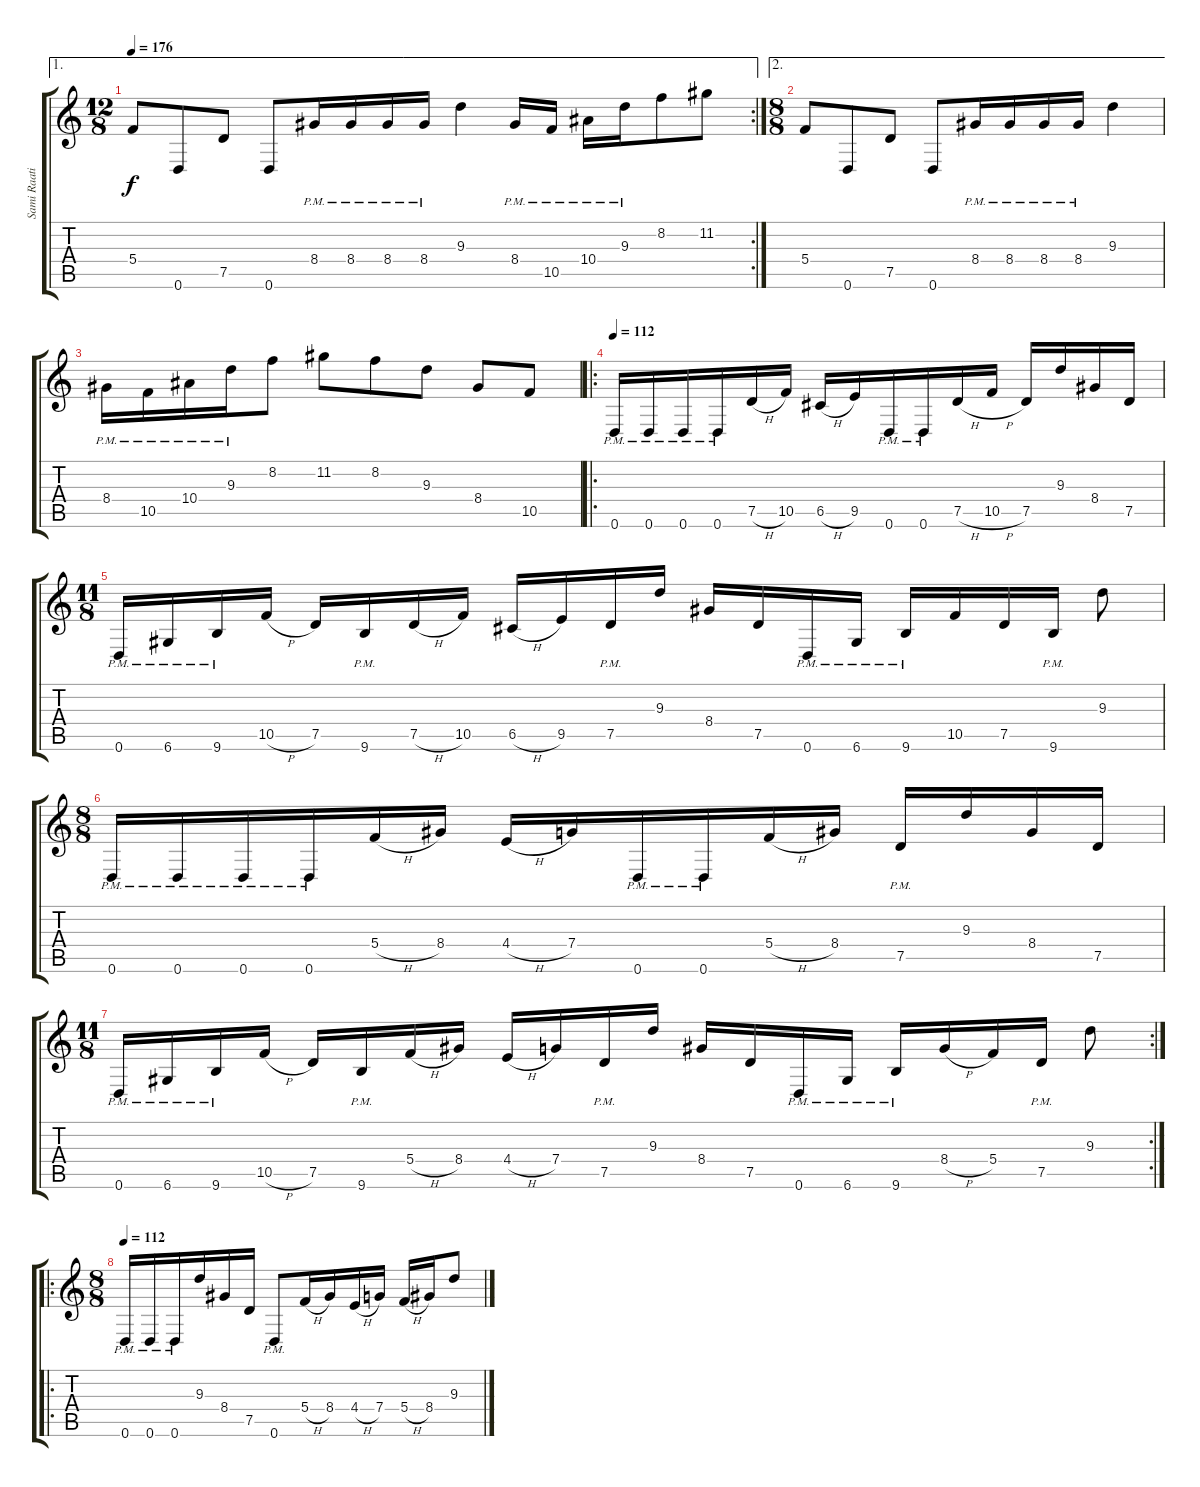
\track ("Sami Raatikainen" "Sami Raati") {instrument distortionguitar}
\staff {score tabs}
\tuning (D4 A3 F3 C3 G2 D2) {hide}
\ae 1
\rc 2
\ts (12 8)
\tempo 176
\clef g2
\ks c
5.4.8{dy f} 0.6.8 7.5.8 0.6.8 8.4{pm}.16 8.4{pm}.16 8.4{pm}.16 8.4{pm}.16 9.3.4 8.4{pm}.16 10.5{pm}.16 10.4{pm}.16 9.3{pm}.16 8.2.8 11.2.8 |
\ae 2
\ts (8 8)
5.4.8 0.6.8 7.5.8 0.6.8 8.4{pm}.16 8.4{pm}.16 8.4{pm}.16 8.4{pm}.16 9.3.4 |
8.4{pm}.16 10.5{pm}.16 10.4{pm}.16 9.3{pm}.16 8.2.8 11.2.8 8.2.8 9.3.8 8.4.8 10.5.8 |
\ro
\tempo 112
0.6{pm}.16 0.6{pm}.16 0.6{pm}.16 0.6{pm}.16 7.5{h}.16 10.5.16 6.5{h}.16 9.5.16 0.6{pm}.16 0.6{pm}.16 7.5{h}.16 10.5{h}.16 7.5.16 9.3.16 8.4.16 7.5.16 |
\ts (11 8)
0.6{pm}.16 6.6{pm}.16 9.6{pm}.16 10.5{h}.16 7.5.16 9.6{pm}.16 7.5{h}.16 10.5.16 6.5{h}.16 9.5.16 7.5{pm}.16 9.3.16 8.4.16 7.5.16 0.6{pm}.16 6.6{pm}.16 9.6{pm}.16 10.5.16 7.5.16 9.6{pm}.16 9.3.8 |
\ts (8 8)
0.6{pm}.16 0.6{pm}.16 0.6{pm}.16 0.6{pm}.16 5.4{h}.16 8.4.16 4.4{h}.16 7.4.16 0.6{pm}.16 0.6{pm}.16 5.4{h}.16 8.4.16 7.5{pm}.16 9.3.16 8.4.16 7.5.16 |
\rc 2
\ts (11 8)
0.6{pm}.16 6.6{pm}.16 9.6{pm}.16 10.5{h}.16 7.5.16 9.6{pm}.16 5.4{h}.16 8.4.16 4.4{h}.16 7.4.16 7.5{pm}.16 9.3.16 8.4.16 7.5.16 0.6{pm}.16 6.6{pm}.16 9.6{pm}.16 8.4{h}.16 5.4.16 7.5{pm}.16 9.3.8 |
\ro
\ts (8 8)
\tempo 112
0.6{pm}.16 0.6{pm}.16 0.6{pm}.16 9.3.16 8.4.16 7.5.16 0.6{pm}.8 5.4{h}.16 8.4.16 4.4{h}.16 7.4.16 5.4{h}.16 8.4.16 9.3.8
